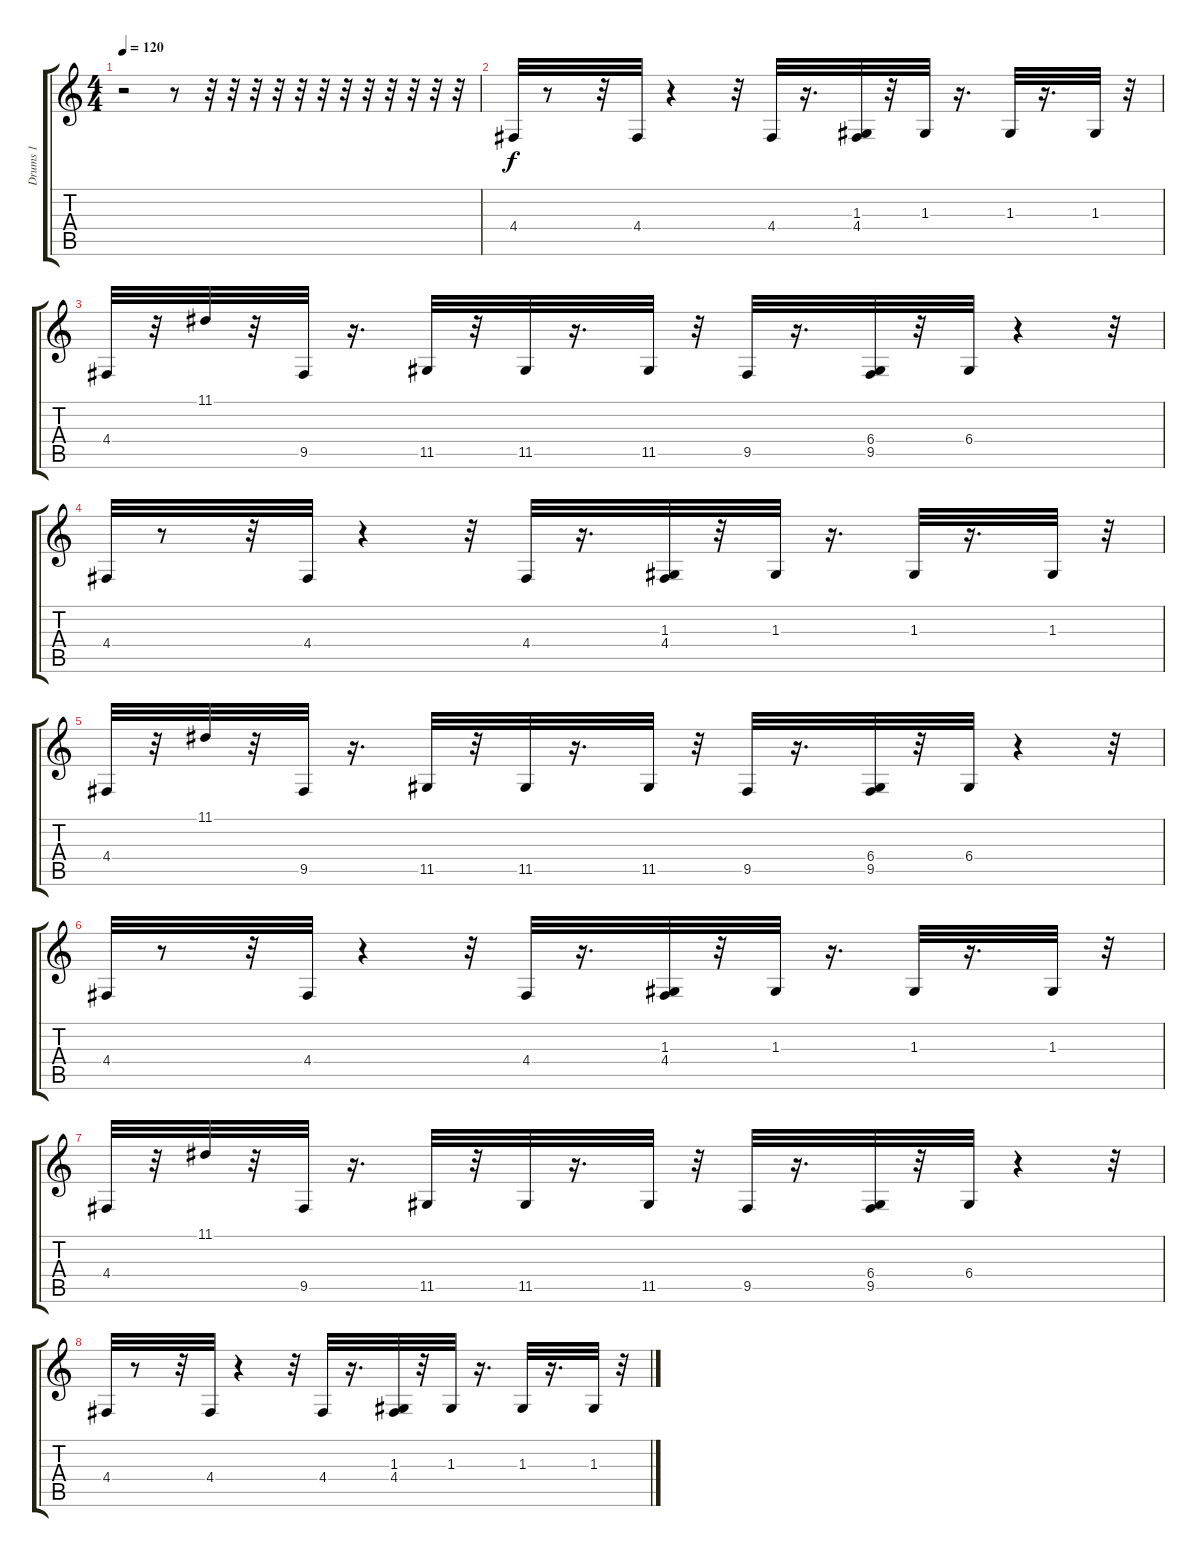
\track ("Drums 1" "Drums 1") {instrument synthdrum}
\staff {score tabs}
\tuning (E4 B3 G3 D3 A2 E2) {hide}
\ts (4 4)
\tempo 120
\clef g2
\ks c
r.2{dy mf} r.8 r.32 r.32 r.32 r.32 r.32 r.32 r.32 r.32 r.32 r.32 r.32 r.32 |
4.4.32{dy f} r.8 r.32 4.4.32 r.4 r.32 4.4.32 r.16{d} (1.3 4.4).32 r.32 1.3.32 r.16{d} 1.3.32 r.16{d} 1.3.32 r.32 |
4.4.32 r.32 11.1.32 r.32 9.5.32 r.16{d} 11.5.32 r.32 11.5.32 r.16{d} 11.5.32 r.32 9.5.32 r.16{d} (6.4 9.5).32 r.32 6.4.32 r.4 r.32 |
4.4.32 r.8 r.32 4.4.32 r.4 r.32 4.4.32 r.16{d} (1.3 4.4).32 r.32 1.3.32 r.16{d} 1.3.32 r.16{d} 1.3.32 r.32 |
4.4.32 r.32 11.1.32 r.32 9.5.32 r.16{d} 11.5.32 r.32 11.5.32 r.16{d} 11.5.32 r.32 9.5.32 r.16{d} (6.4 9.5).32 r.32 6.4.32 r.4 r.32 |
4.4.32 r.8 r.32 4.4.32 r.4 r.32 4.4.32 r.16{d} (1.3 4.4).32 r.32 1.3.32 r.16{d} 1.3.32 r.16{d} 1.3.32 r.32 |
4.4.32 r.32 11.1.32 r.32 9.5.32 r.16{d} 11.5.32 r.32 11.5.32 r.16{d} 11.5.32 r.32 9.5.32 r.16{d} (6.4 9.5).32 r.32 6.4.32 r.4 r.32 |
4.4.32 r.8 r.32 4.4.32 r.4 r.32 4.4.32 r.16{d} (1.3 4.4).32 r.32 1.3.32 r.16{d} 1.3.32 r.16{d} 1.3.32 r.32
